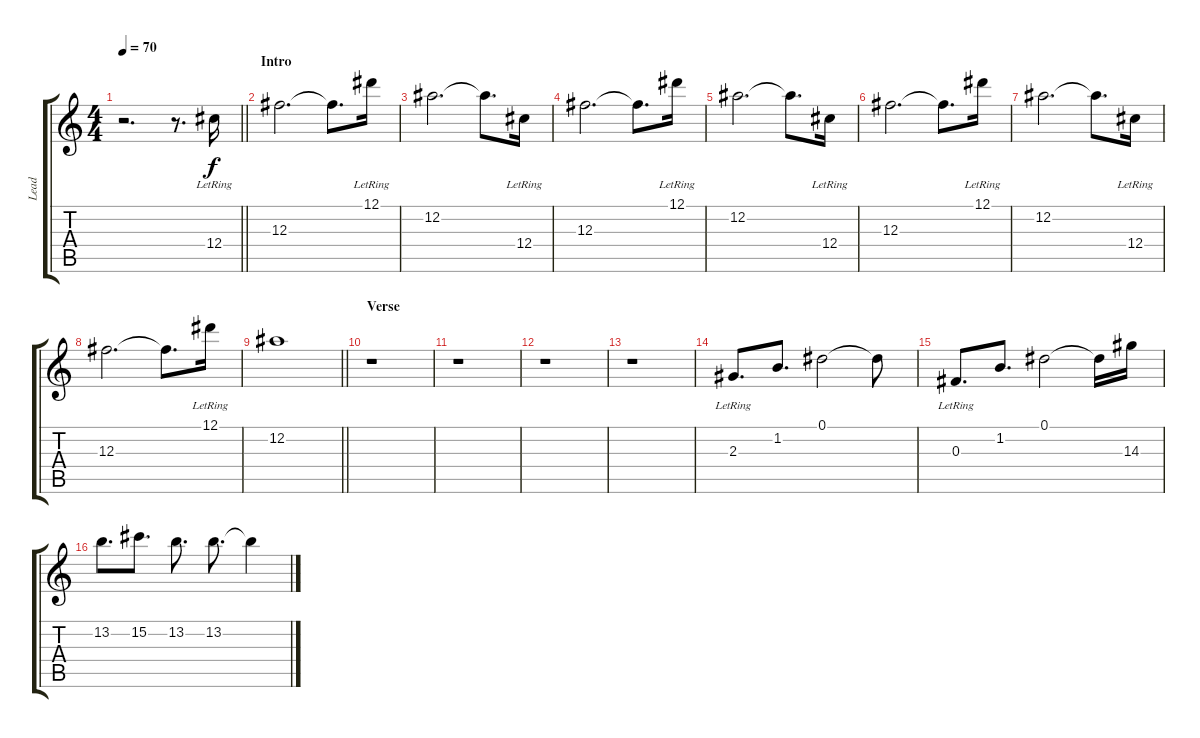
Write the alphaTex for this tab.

\track ("Lead" "Lead") {instrument overdrivenguitar}
\staff {score tabs}
\tuning (Eb4 Bb3 Gb3 Db3 Ab2 Eb2) {hide}
\ts (4 4)
\tempo 70
\clef g2
\barLineRight lightlight
\ks c
r.2{d dy f instrument overdrivenguitar} r.8{d} 12.4{lr}.16 |
\section ("" "Intro")
12.3.2{d} 12.3{t}.8{d} 12.1{lr}.16 |
12.2.2{d} 12.2{t}.8{d} 12.4{lr}.16 |
12.3.2{d} 12.3{t}.8{d} 12.1{lr}.16 |
12.2.2{d} 12.2{t}.8{d} 12.4{lr}.16 |
12.3.2{d} 12.3{t}.8{d} 12.1{lr}.16 |
12.2.2{d} 12.2{t}.8{d} 12.4{lr}.16 |
12.3.2{d} 12.3{t}.8{d} 12.1{lr}.16 |
\barLineRight lightlight
12.2.1 |
\section ("" "Verse")
r.1 |
r.1 |
r.1 |
r.1 |
2.3{lr}.8{d} 1.2.8{d} 0.1.2 0.1{t}.8 |
0.3{lr}.8{d} 1.2.8{d} 0.1.2 0.1{t}.16 14.3.16 |
13.2.8{d} 15.2.8{d} 13.2.8{d} 13.2.8{d} 13.2{t}.4
